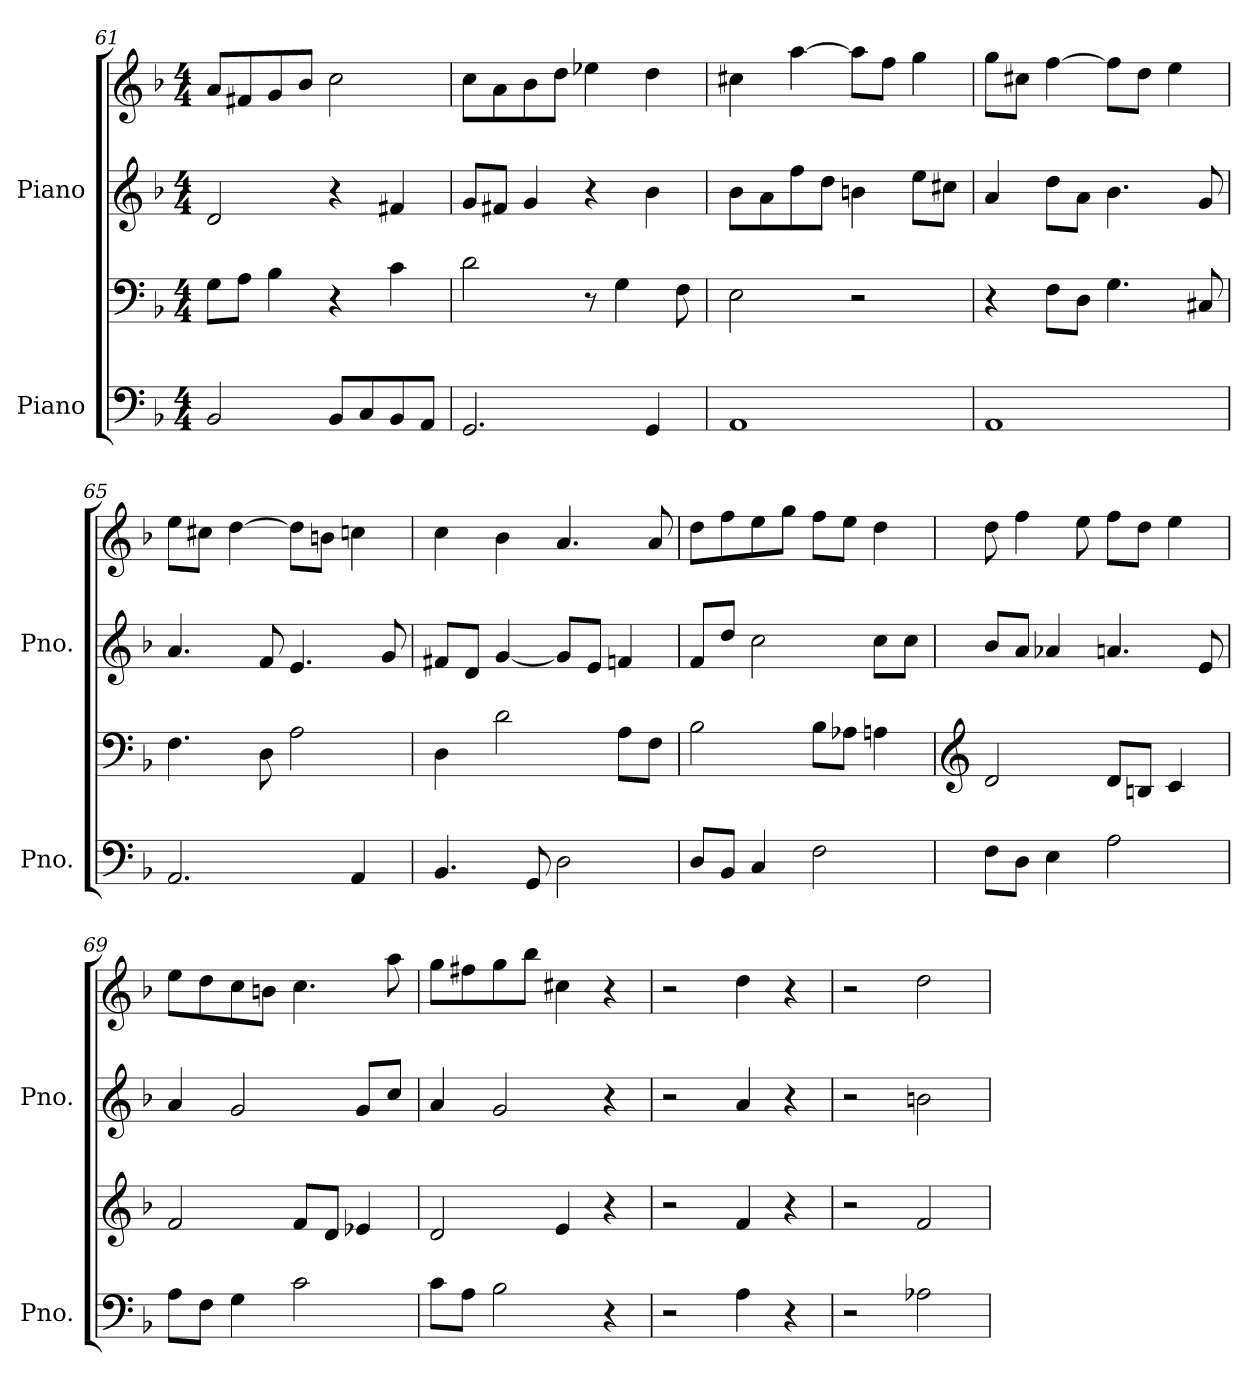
**kern	**kern	**kern	**kern
*part2	*part2	*part1	*part1
*staff4	*staff3	*staff2	*staff1
*I"Piano	*	*I"Piano	*
*I'Pno.	*	*I'Pno.	*
*clefF4	*clefF4	*clefG2	*clefG2
*k[b-]	*k[b-]	*k[b-]	*k[b-]
*M4/4	*M4/4	*M4/4	*M4/4
=61	=61	=61	=61
2BB-/	8G\L	2d/	8a/L
.	8A\J	.	8f#X/
.	4B-\	.	8g/
.	.	.	8b-/J
8BB-/L	4r	4r	2cc\
8C/	.	.	.
8BB-/	4c\	4f#X/	.
8AA/J	.	.	.
!!LO:LB:g=z
=62	=62	=62	=62
2.GG/	2d\	8g/L	8cc\L
.	.	8f#X/J	8a\
.	.	4g/	8b-\
.	.	.	8dd\J
.	8r	4r	4ee-X\
.	4G\	.	.
4GG/	.	4b-\	4dd\
.	8F\	.	.
=63	=63	=63	=63
1AA	2E\	8b-\L	4cc#X\
.	.	8a\	.
.	.	8ff\	[4aa\
.	.	8dd\J	.
.	2r	4bn\	8aa\L]
.	.	.	8ff\J
.	.	8ee\L	4gg\
.	.	8cc#X\J	.
=64	=64	=64	=64
1AA	4r	4a/	8gg\L
.	.	.	8cc#X\J
.	8F\L	8dd\L	[4ff\
.	8D\J	8a\J	.
.	4.G\	4.b-\	8ff\L]
.	.	.	8dd\J
.	.	.	4ee\
.	8C#X/	8g/	.
=65	=65	=65	=65
2.AA/	4.F\	4.a/	8ee\L
.	.	.	8cc#X\J
.	.	.	[4dd\
.	8D\	8f/	.
.	2A\	4.e/	8dd\L]
.	.	.	8bn\J
4AA/	.	.	4ccn\
.	.	8g/	.
!!LO:PB:g=z
=66	=66	=66	=66
4.BB-/	4D\	8f#X/L	4cc\
.	.	8d/J	.
.	2d\	[4g/	4b-\
8GG/	.	.	.
2D\	.	8g/L]	4.a/
.	.	8e/J	.
.	8A\L	4fn/	.
.	8F\J	.	8a/
=67	=67	=67	=67
8D/L	2B-\	8f/L	8dd\L
8BB-/J	.	8dd/J	8ff\
4C/	.	2cc\	8ee\
.	.	.	8gg\J
2F\	8B-\L	.	8ff\L
.	8A-X\J	.	8ee\J
.	4An\	8cc\L	4dd\
.	.	8cc\J	.
=68	=68	=68	=68
*	*clefG2	*	*
8F\L	2d/	8b-/L	8dd\
8D\J	.	8a/J	4ff\
4E\	.	4a-X/	.
.	.	.	8ee\
2A\	8d/L	4.an/	8ff\L
.	8Bn/J	.	8dd\J
.	4c/	.	4ee\
.	.	8e/	.
=69	=69	=69	=69
8A\L	2f/	4a/	8ee\L
8F\J	.	.	8dd\
4G\	.	2g/	8cc\
.	.	.	8bn\J
2c\	8f/L	.	4.cc\
.	8d/J	.	.
.	4e-X/	8g/L	.
.	.	8cc/J	8aa\
!!LO:LB:g=z
=70	=70	=70	=70
8c\L	2d/	4a/	8gg\L
*	*	*	*MM75
8A\J	.	.	8ff#X\
2B-\	.	2g/	8gg\
.	.	.	8bb-\J
.	4e/	.	4cc#X\
4r	4r	4r	4r
=71	=71	=71	=71
*	*	*	*MM90
2r	2r	2r	2r
4A\	4f/	4a/	4dd\
4r	4r	4r	4r
=72	=72	=72	=72
2r	2r	2r	2r
2A-X\	2f/	2bn\	2dd\
=	=	=	=
*-	*-	*-	*-
